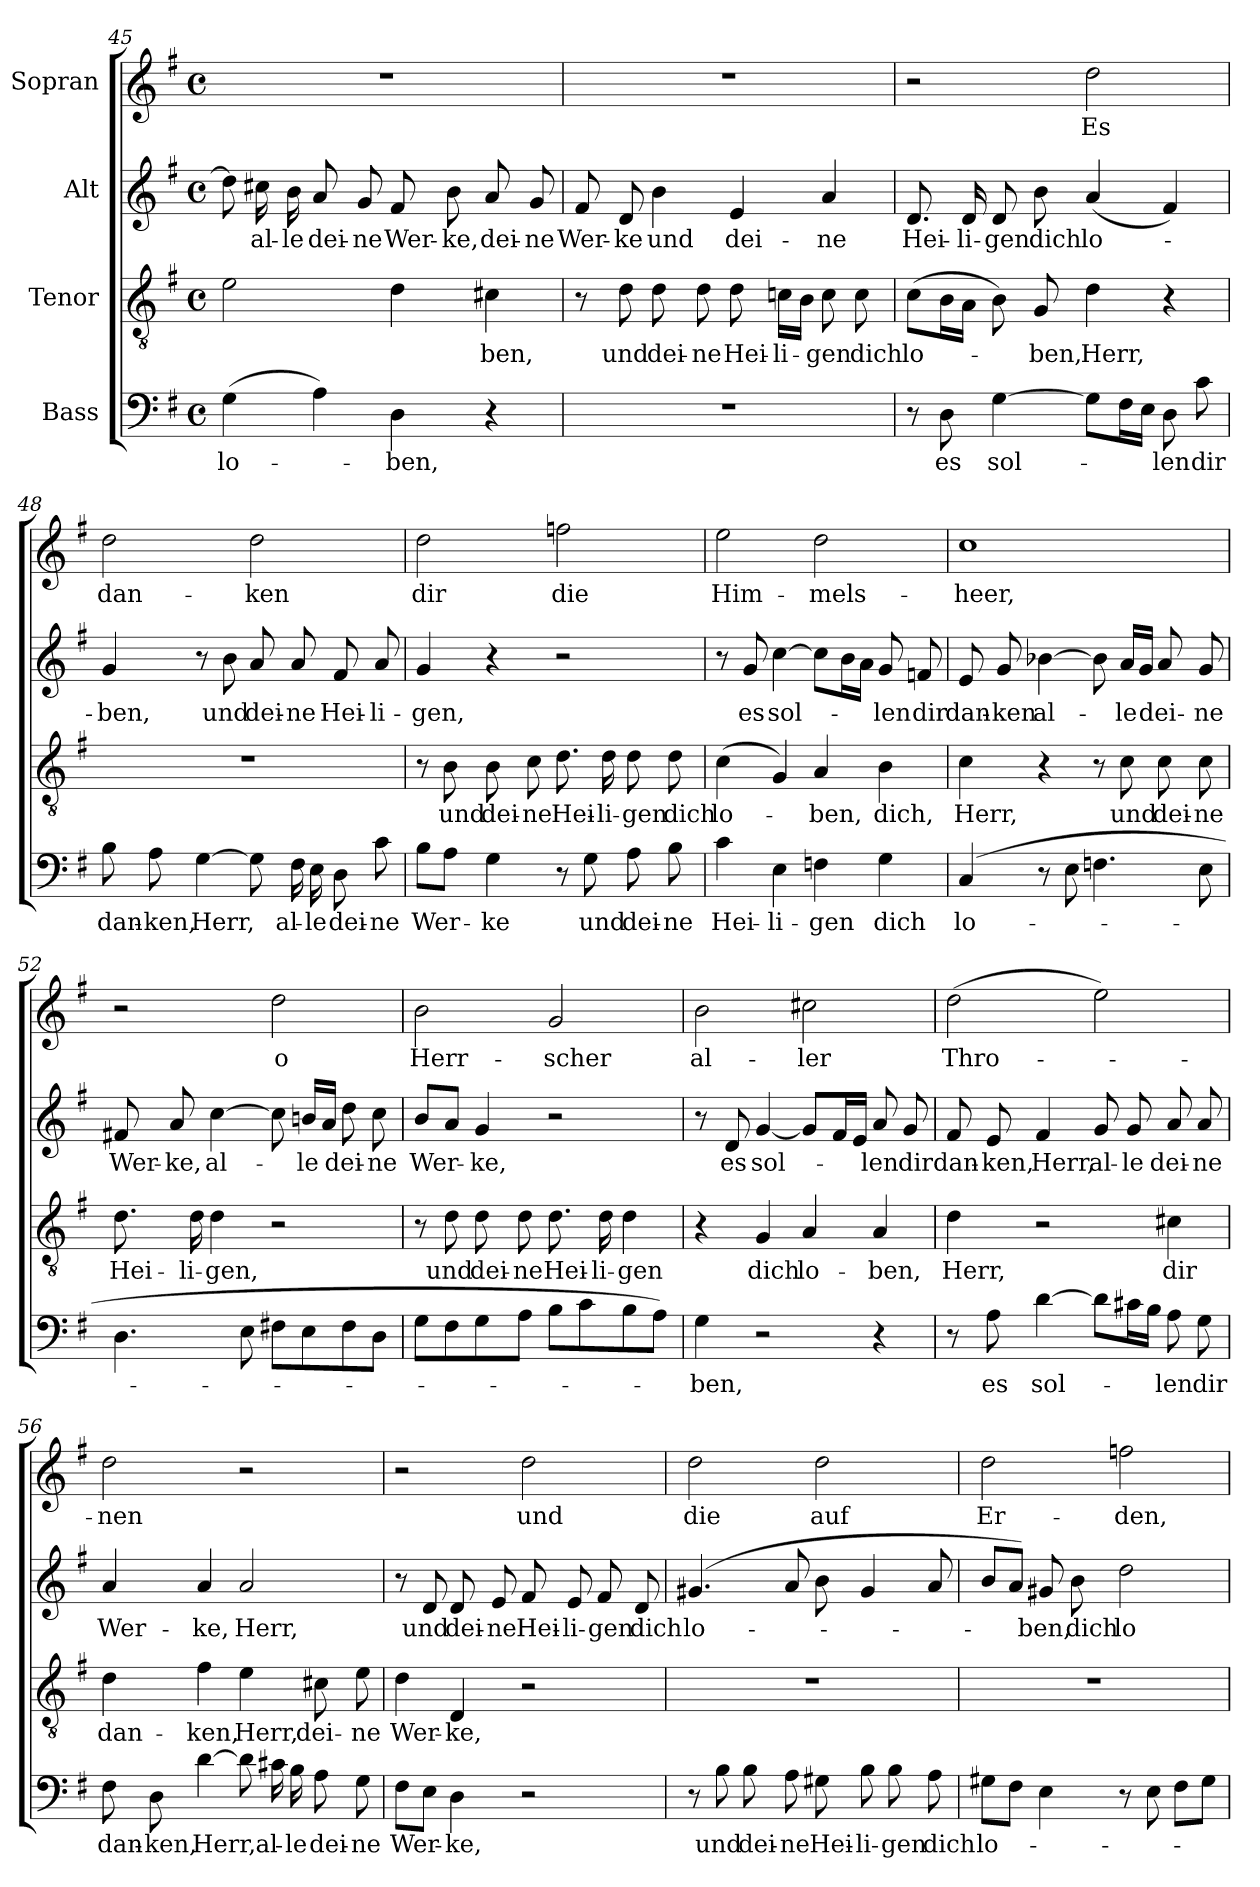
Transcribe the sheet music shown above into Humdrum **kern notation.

**kern	**text	**kern	**text	**kern	**text	**kern	**text
*part4	*part4	*part3	*part3	*part2	*part2	*part1	*part1
*staff4	*staff4	*staff3	*staff3	*staff2	*staff2	*staff1	*staff1
*I"Bass	*	*I"Tenor	*	*I"Alt	*	*I"Sopran	*
*clefF4	*	*clefGv2	*	*clefG2	*	*clefG2	*
*k[f#]	*	*k[f#]	*	*k[f#]	*	*k[f#]	*
*G:	*	*G:	*	*G:	*	*G:	*
*M4/4	*	*M4/4	*	*M4/4	*	*M4/4	*
*met(c)	*	*met(c)	*	*met(c)	*	*met(c)	*
=45	=45	=45	=45	=45	=45	=45	=45
(>4G\	lo-	2e\	.	8dd\]	.	1r	.
.	.	.	.	16cc#X\	al-	.	.
.	.	.	.	16b\	-le	.	.
4A\)	.	.	.	8a/	dei-	.	.
.	.	.	.	8g/	-ne	.	.
4D\	-ben,	4d\	.	8f#/	Wer-	.	.
.	.	.	.	8b\	-ke,	.	.
4r	.	4c#X\	-ben,	8a/	dei-	.	.
.	.	.	.	8g/	-ne	.	.
=46	=46	=46	=46	=46	=46	=46	=46
1r	.	8r	.	8f#/	Wer-	1r	.
.	.	8d\	und	8d/	-ke	.	.
.	.	8d\	dei-	4b\	und	.	.
.	.	8d\	-ne	.	.	.	.
.	.	8d\	Hei-	4e/	dei-	.	.
.	.	16cn\LL	-li-	.	.	.	.
.	.	16B\JJ	.	.	.	.	.
.	.	8c\	-gen	4a/	-ne	.	.
.	.	8c\	dich	.	.	.	.
!!LO:PB:g=z
=47	=47	=47	=47	=47	=47	=47	=47
8r	.	(>8c\L	lo-	8.d/	Hei-	2r	.
8D\	es	16B\L	.	.	.	.	.
.	.	16A\JJ	.	16d/	-li-	.	.
[4G\	sol-	8B\)	.	8d/	-gen	.	.
.	.	8G/	-ben,	8b\	dich	.	.
8G\L]	.	4d\	Herr,	(4a/	lo-	2dd\	Es
16F#\L	.	.	.	.	.	.	.
16E\JJ	.	.	.	.	.	.	.
8D\	-len	4r	.	4f#/)	.	.	.
8c\	dir	.	.	.	.	.	.
=48	=48	=48	=48	=48	=48	=48	=48
8B\	dan-	1r	.	4g/	-ben,	2dd\	dan-
8A\	-ken,	.	.	.	.	.	.
[4G\	Herr,	.	.	8r	.	.	.
.	.	.	.	8b\	und	.	.
8G\]	.	.	.	8a/	dei-	2dd\	-ken
16F#\	al-	.	.	8a/	-ne	.	.
16E\	-le	.	.	.	.	.	.
8D\	dei-	.	.	8f#/	Hei-	.	.
8c\	-ne	.	.	8a/	-li-	.	.
=49	=49	=49	=49	=49	=49	=49	=49
8B\L	Wer-	8r	.	4g/	-gen,	2dd\	dir
8A\J	.	8B\	und	.	.	.	.
4G\	-ke	8B\	dei-	4r	.	.	.
.	.	8c\	-ne	.	.	.	.
8r	.	8.d\	Hei-	2r	.	2ffn\	die
8G\	und	.	.	.	.	.	.
.	.	16d\	-li-	.	.	.	.
8A\	dei-	8d\	-gen	.	.	.	.
8B\	-ne	8d\	dich	.	.	.	.
!!LO:LB:g=z
=50	=50	=50	=50	=50	=50	=50	=50
4c\	Hei-	(>4c\	lo-	8r	.	2ee\	Him-
.	.	.	.	8g/	es	.	.
4E\	-li-	4G/)	.	[4cc\	sol-	.	.
4Fn\	-gen	4A/	-ben,	8cc\L]	.	2dd\	-mels-
.	.	.	.	16b\L	.	.	.
.	.	.	.	16a\JJ	.	.	.
4G\	dich	4B\	dich,	8g/	-len	.	.
.	.	.	.	8fn/	dir	.	.
=51	=51	=51	=51	=51	=51	=51	=51
(>4C/	lo-	4c\	Herr,	8e/	dan-	1cc	-heer,
.	.	.	.	8g/	-ken	.	.
8r	.	4r	.	[4b-X\	al-	.	.
8E\	.	.	.	.	.	.	.
4.Fn\	.	8r	.	8b-\]	.	.	.
.	.	8c\	und	16a/LL	-le	.	.
.	.	.	.	16g/JJ	.	.	.
.	.	8c\	dei-	8a/	dei-	.	.
8E\	.	8c\	-ne	8g/	-ne	.	.
=52	=52	=52	=52	=52	=52	=52	=52
4.D\	.	8.d\	Hei-	8f#X/	Wer-	2r	.
.	.	.	.	8a/	-ke,	.	.
.	.	16d\	-li-	.	.	.	.
.	.	4d\	-gen,	[4cc\	al-	.	.
8E\	.	.	.	.	.	.	.
8F#X\L	.	2r	.	8cc\]	.	2dd\	o
8E\	.	.	.	16bn/LL	-le	.	.
.	.	.	.	16a/JJ	.	.	.
8F#\	.	.	.	8dd\	dei-	.	.
8D\J	.	.	.	8cc\	-ne	.	.
=53	=53	=53	=53	=53	=53	=53	=53
8G\L	.	8r	.	8b/L	Wer-	2b\	Herr-
8F#\	.	8d\	und	8a/J	.	.	.
8G\	.	8d\	dei-	4g/	-ke,	.	.
8A\J	.	8d\	-ne	.	.	.	.
8B\L	.	8.d\	Hei-	2r	.	2g/	-scher
8c\	.	.	.	.	.	.	.
.	.	16d\	-li-	.	.	.	.
8B\	.	4d\	-gen	.	.	.	.
8A\J)	.	.	.	.	.	.	.
!!LO:LB:g=z
=54	=54	=54	=54	=54	=54	=54	=54
4G\	-ben,	4r	.	8r	.	2b\	al-
.	.	.	.	8d/	es	.	.
2r	.	4G/	dich	[4g/	sol-	.	.
.	.	4A/	lo-	8g/L]	.	2cc#X\	-ler
.	.	.	.	16f#/L	.	.	.
.	.	.	.	16e/JJ	.	.	.
4r	.	4A/	-ben,	8a/	-len	.	.
.	.	.	.	8g/	dir	.	.
=55	=55	=55	=55	=55	=55	=55	=55
8r	.	4d\	Herr,	8f#/	dan-	(>2dd\	Thro-
8A\	es	.	.	8e/	-ken,	.	.
[4d\	sol-	2r	.	4f#/	Herr,	.	.
8d\L]	.	.	.	8g/	al-	2ee\)	.
16c#X\L	.	.	.	8g/	-le	.	.
16B\JJ	.	.	.	.	.	.	.
8A\	-len	4c#X\	dir	8a/	dei-	.	.
8G\	dir	.	.	8a/	-ne	.	.
=56	=56	=56	=56	=56	=56	=56	=56
8F#\	dan-	4d\	dan-	4a/	Wer-	2dd\	-nen
8D\	-ken,	.	.	.	.	.	.
[4d\	Herr,	4f#\	-ken,	4a/	-ke,	.	.
8d\]	.	4e\	Herr,	2a/	Herr,	2r	.
16c#X\	al-	.	.	.	.	.	.
16B\	-le	.	.	.	.	.	.
8A\	dei-	8c#X\	dei-	.	.	.	.
8G\	-ne	8e\	-ne	.	.	.	.
!!LO:LB:g=z
=57	=57	=57	=57	=57	=57	=57	=57
8F#\L	Wer-	4d\	Wer-	8r	.	2r	.
8E\J	.	.	.	8d/	und	.	.
4D\	-ke,	4D/	-ke,	8d/	dei-	.	.
.	.	.	.	8e/	-ne	.	.
2r	.	2r	.	8f#/	Hei-	2dd\	und
.	.	.	.	8e/	-li-	.	.
.	.	.	.	8f#/	-gen	.	.
.	.	.	.	8d/	dich	.	.
=58	=58	=58	=58	=58	=58	=58	=58
8r	.	1r	.	(4.g#X/	lo-	2dd\	die
8B\	und	.	.	.	.	.	.
8B\	dei-	.	.	.	.	.	.
8A\	-ne	.	.	8a/	.	.	.
8G#X\	Hei-	.	.	8b\	.	2dd\	auf
8B\	-li-	.	.	4g#/	.	.	.
8B\	-gen	.	.	.	.	.	.
8A\	dich	.	.	8a/	.	.	.
=59	=59	=59	=59	=59	=59	=59	=59
8G#X\L	lo-	1r	.	8b/L	.	2dd\	Er-
8F#\J	.	.	.	8a/J)	.	.	.
4E\	.	.	.	8g#X/	-ben,	.	.
.	.	.	.	8b\	dich	.	.
8r	.	.	.	2dd\	lo-	2ffn\	-den,
8E\	.	.	.	.	.	.	.
8F#\L	.	.	.	.	.	.	.
8G#\J	.	.	.	.	.	.	.
=	=	=	=	=	=	=	=
*-	*-	*-	*-	*-	*-	*-	*-
